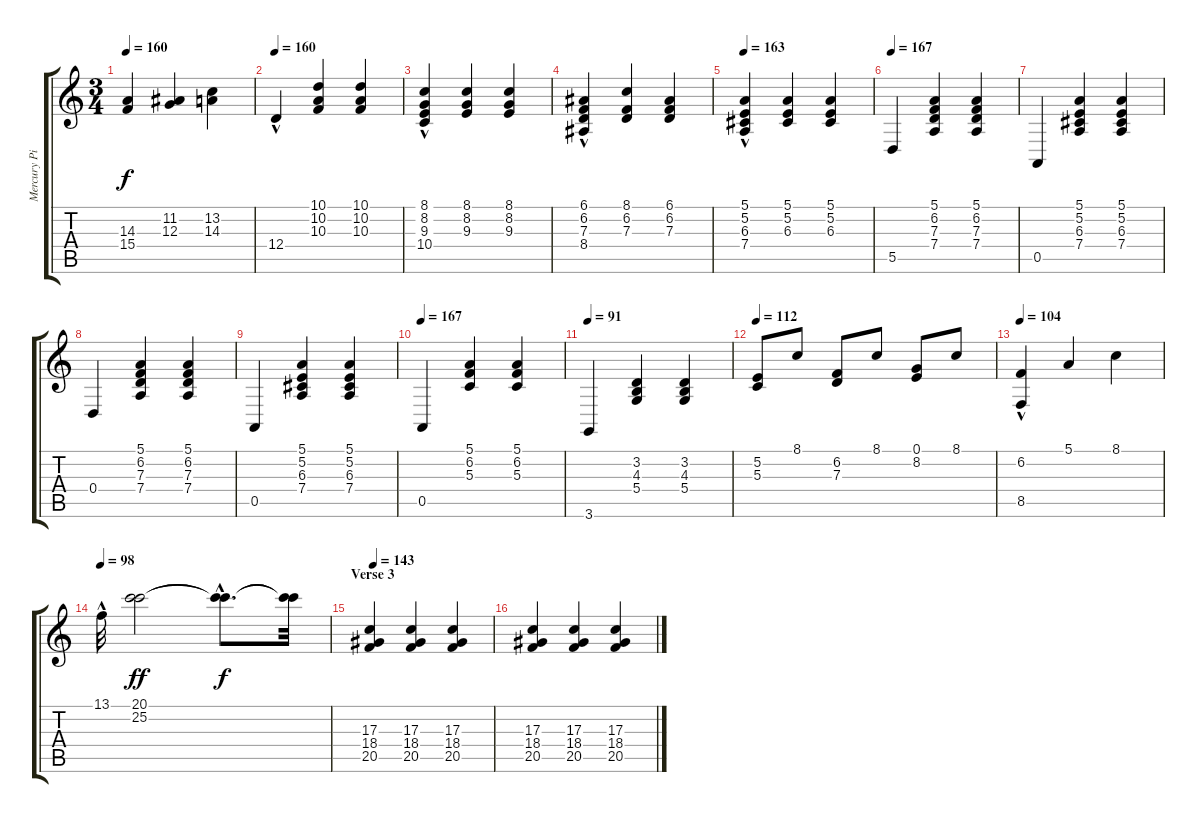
\track ("Mercury Piano" "Mercury Pi") {instrument acousticgrandpiano}
\staff {score tabs}
\tuning (E4 B3 G3 D3 A2 E2) {hide}
\ts (3 4)
\tempo 160
\clef g2
\ks c
(14.3 15.4).4{dy f} (11.2 12.3).4 (13.2 14.3).4 |
\tempo 160
12.4{hac}.4 (10.1 10.2 10.3).4 (10.1 10.2 10.3).4 |
(8.1 8.2 9.3 10.4{hac}).4 (8.1 8.2 9.3).4 (8.1 8.2 9.3).4 |
(6.1 6.2 7.3 8.4{hac}).4 (8.1 6.2 7.3).4 (6.1 6.2 7.3).4 |
\tempo 163
(5.1 5.2 6.3 7.4{hac}).4 (5.1 5.2 6.3).4 (5.1 5.2 6.3).4 |
\tempo 167
5.5.4 (5.1 6.2 7.3 7.4).4 (5.1 6.2 7.3 7.4).4 |
0.5.4 (5.1 5.2 6.3 7.4).4 (5.1 5.2 6.3 7.4).4 |
0.4.4 (5.1 6.2 7.3 7.4).4 (5.1 6.2 7.3 7.4).4 |
0.5.4 (5.1 5.2 6.3 7.4).4 (5.1 5.2 6.3 7.4).4 |
\tempo 167
0.5.4 (5.1 6.2 5.3).4 (5.1 6.2 5.3).4 |
\tempo 91
3.6.4 (3.2 4.3 5.4).4 (3.2 4.3 5.4).4 |
\tempo 112
(5.2 5.3).8 8.1.8 (6.2 7.3).8 8.1.8 (0.1 8.2).8 8.1.8 |
\tempo 104
(6.2{hac} 8.5{hac}).4 5.1.4 8.1.4 |
\tempo 98
13.1{hac}.32 (20.1 25.2).2{dy ff} (20.1{hac t} 25.2{hac t}).8{d dy f} (20.1{t} 25.2{t}).32 |
\section ("" "Verse 3")
\tempo 143
(17.3 18.4 20.5).4 (17.3 18.4 20.5).4 (17.3 18.4 20.5).4 |
(17.3 18.4 20.5).4 (17.3 18.4 20.5).4 (17.3 18.4 20.5).4
